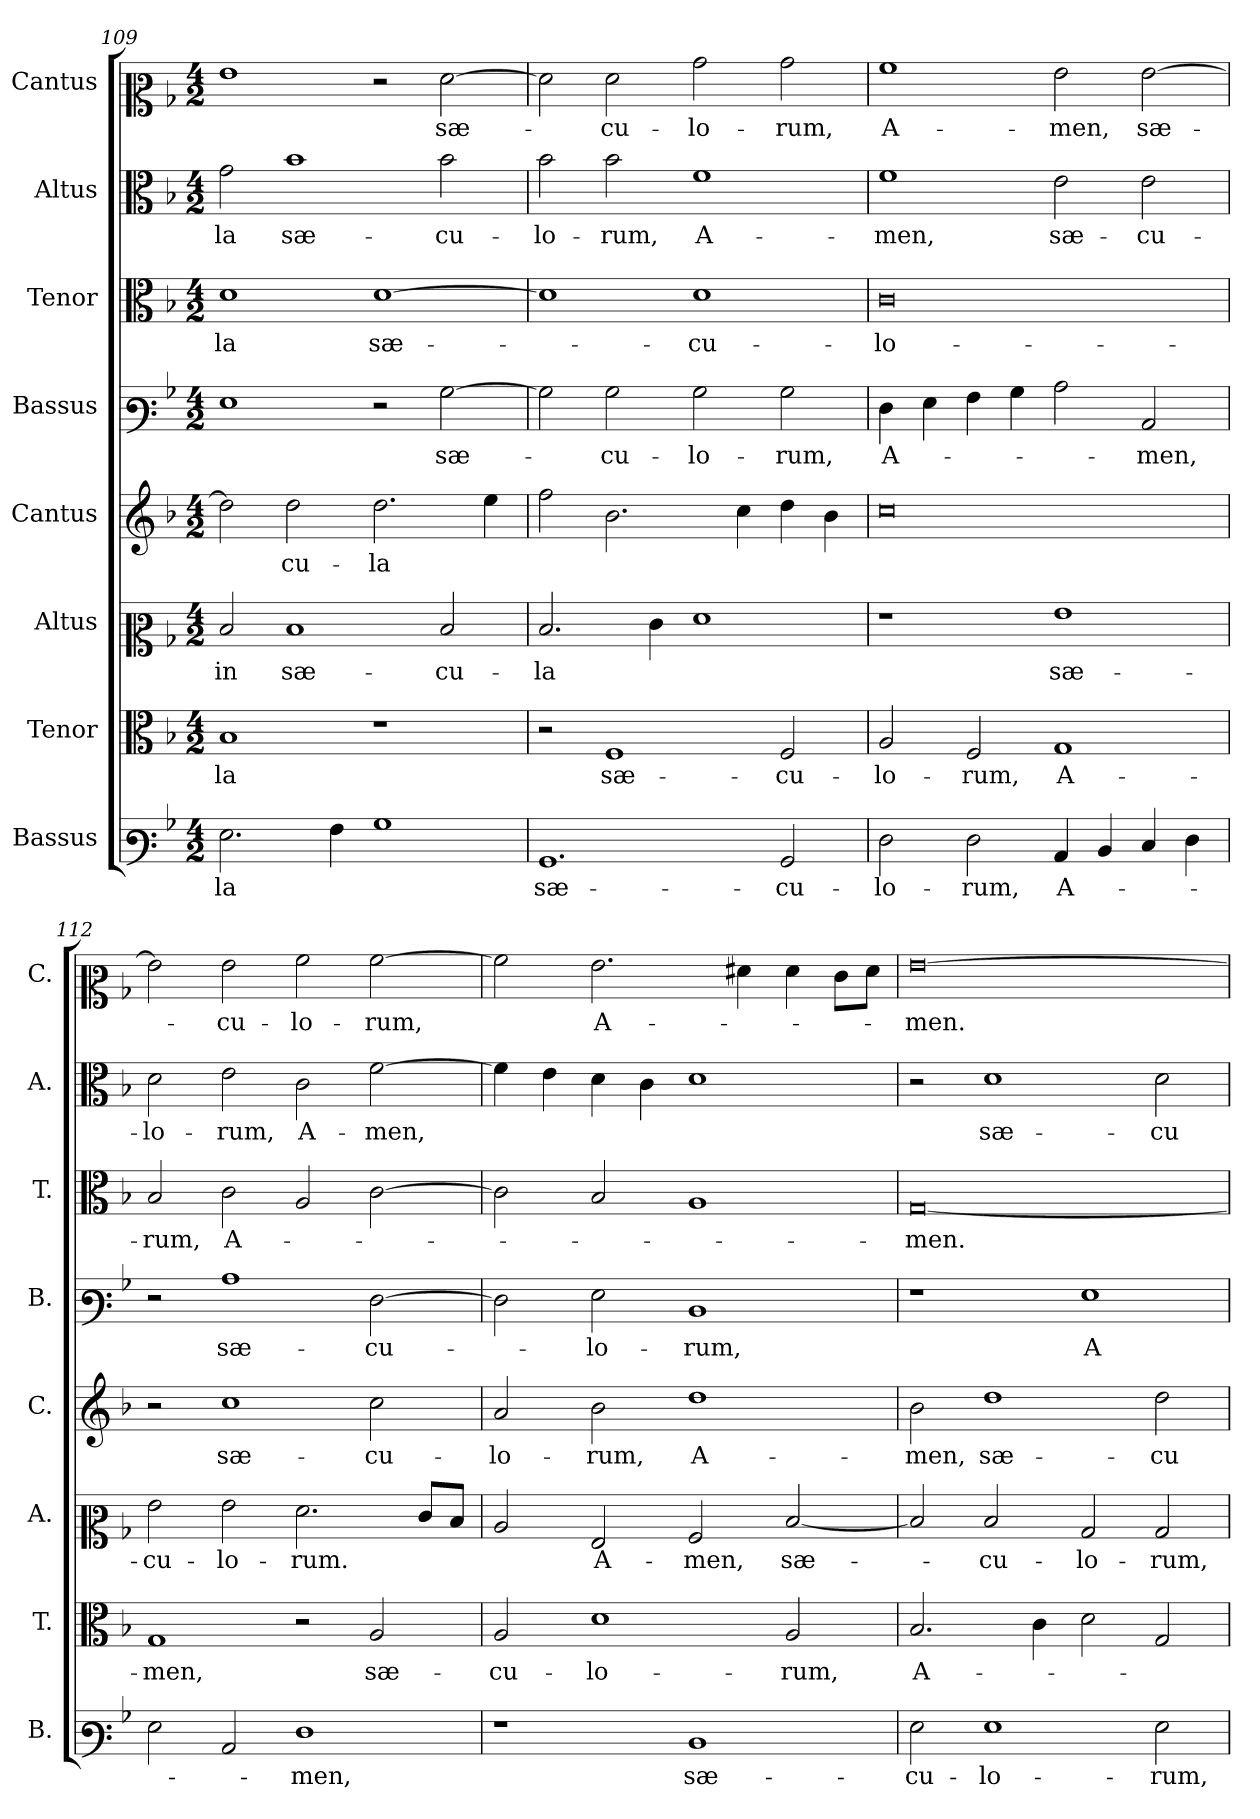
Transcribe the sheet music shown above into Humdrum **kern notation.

**kern	**text	**kern	**text	**kern	**text	**kern	**text	**kern	**text	**kern	**text	**kern	**text	**kern	**text
*part8	*part8	*part7	*part7	*part6	*part6	*part5	*part5	*part4	*part4	*part3	*part3	*part2	*part2	*part1	*part1
*staff8	*staff8	*staff7	*staff7	*staff6	*staff6	*staff5	*staff5	*staff4	*staff4	*staff3	*staff3	*staff2	*staff2	*staff1	*staff1
*I"Bassus	*	*I"Tenor	*	*I"Altus	*	*I"Cantus	*	*I"Bassus	*	*I"Tenor	*	*I"Altus	*	*I"Cantus	*
*I'B.	*	*I'T.	*	*I'A.	*	*I'C.	*	*I'B.	*	*I'T.	*	*I'A.	*	*I'C.	*
*clefF3	*	*clefC3	*	*clefC2	*	*clefG2	*	*clefF3	*	*clefC3	*	*clefC3	*	*clefC2	*
*k[b-]	*	*k[b-]	*	*k[b-]	*	*k[b-]	*	*k[b-]	*	*k[b-]	*	*k[b-]	*	*k[b-]	*
*M4/2	*	*M4/2	*	*M4/2	*	*M4/2	*	*M4/2	*	*M4/2	*	*M4/2	*	*M4/2	*
=109	=109	=109	=109	=109	=109	=109	=109	=109	=109	=109	=109	=109	=109	=109	=109
2.G\	-la	1B-	-la	2d/	in	2dd\]	.	1G	.	1d	-la	2g\	-la	1g	.
.	.	.	.	1d	sæ-	2dd\	-cu-	.	.	.	.	1b-	sæ-	.	.
4A\	.	.	.	.	.	.	.	.	.	.	.	.	.	.	.
1B-	.	1r	.	.	.	2.dd\	-la	2r	.	[1d	sæ-	.	.	2r	.
.	.	.	.	2d/	-cu-	.	.	[2B-\	sæ-	.	.	2b-\	-cu-	[2f\	sæ-
.	.	.	.	.	.	4ee\	.	.	.	.	.	.	.	.	.
=110	=110	=110	=110	=110	=110	=110	=110	=110	=110	=110	=110	=110	=110	=110	=110
1.BB-	sæ-	2r	.	2.d/	-la	2ff\	.	2B-\]	.	1d]	.	2b-\	-lo-	2f\]	.
.	.	1F	sæ-	.	.	2.b-\	.	2B-\	-cu-	.	.	2b-\	-rum,	2f\	-cu-
.	.	.	.	4e\	.	.	.	.	.	.	.	.	.	.	.
.	.	.	.	1f	.	.	.	2B-\	-lo-	1d	-cu-	1f	A-	2b-\	-lo-
.	.	.	.	.	.	4cc\	.	.	.	.	.	.	.	.	.
2BB-/	-cu-	2F/	-cu-	.	.	4dd\	.	2B-\	-rum,	.	.	.	.	2b-\	-rum,
.	.	.	.	.	.	4b-\	.	.	.	.	.	.	.	.	.
=111	=111	=111	=111	=111	=111	=111	=111	=111	=111	=111	=111	=111	=111	=111	=111
2F\	-lo-	2A/	-lo-	1r	.	0cc	.	4F\	A-	0c	-lo-	1f	-men,	1a	A-
.	.	.	.	.	.	.	.	4G\	.	.	.	.	.	.	.
2F\	-rum,	2F/	-rum,	.	.	.	.	4A\	.	.	.	.	.	.	.
.	.	.	.	.	.	.	.	4B-\	.	.	.	.	.	.	.
4C/	A-	1G	A-	1g	sæ-	.	.	2c\	.	.	.	2e\	sæ-	2g\	-men,
4D/	.	.	.	.	.	.	.	.	.	.	.	.	.	.	.
4E/	.	.	.	.	.	.	.	2C/	-men,	.	.	2e\	-cu-	[2g\	sæ-
4F\	.	.	.	.	.	.	.	.	.	.	.	.	.	.	.
=112	=112	=112	=112	=112	=112	=112	=112	=112	=112	=112	=112	=112	=112	=112	=112
2G\	.	1G	-men,	2g\	-cu-	2r	.	2r	.	2B-/	-rum,	2d\	-lo-	2g\]	.
2C/	.	.	.	2g\	-lo-	1cc	sæ-	1c	sæ-	2c\	A-	2e\	-rum,	2g\	-cu-
1F	-men,	2r	.	2.f\	-rum.	.	.	.	.	2A/	.	2c\	A-	2a\	-lo-
.	.	2A/	sæ-	.	.	2cc\	-cu-	[2F\	-cu-	[2c\	.	[2f\	-men,	[2a\	-rum,
.	.	.	.	8e/L	.	.	.	.	.	.	.	.	.	.	.
.	.	.	.	8d/J	.	.	.	.	.	.	.	.	.	.	.
=113	=113	=113	=113	=113	=113	=113	=113	=113	=113	=113	=113	=113	=113	=113	=113
1r	.	2A/	-cu-	2c/	.	2a/	-lo-	2F\]	.	2c\]	.	4f\]	.	2a\]	.
.	.	.	.	.	.	.	.	.	.	.	.	4e\	.	.	.
.	.	1d	-lo-	2G/	A-	2b-\	-rum,	2G\	-lo-	2B-/	.	4d\	.	2.g\	A-
.	.	.	.	.	.	.	.	.	.	.	.	4c\	.	.	.
1D	sæ-	.	.	2A/	-men,	1dd	A-	1D	-rum,	1A	.	1d	.	.	.
.	.	.	.	.	.	.	.	.	.	.	.	.	.	4f#X\	.
.	.	2A/	-rum,	[2d/	sæ-	.	.	.	.	.	.	.	.	4f#\	.
.	.	.	.	.	.	.	.	.	.	.	.	.	.	8e\L	.
.	.	.	.	.	.	.	.	.	.	.	.	.	.	8f#\J	.
=114	=114	=114	=114	=114	=114	=114	=114	=114	=114	=114	=114	=114	=114	=114	=114
2G\	-cu-	2.B-/	A-	2d/]	.	2b-\	-men,	1r	.	[0G	-men.	2r	.	[0g	-men.
1G	-lo-	.	.	2d/	-cu-	1dd	sæ-	.	.	.	.	1d	sæ-	.	.
.	.	4c\	.	.	.	.	.	.	.	.	.	.	.	.	.
.	.	2d\	.	2B-/	-lo-	.	.	1G	A-	.	.	.	.	.	.
2G\	-rum,	2G/	.	2B-/	-rum,	2dd\	-cu-	.	.	.	.	2d\	-cu-	.	.
=	=	=	=	=	=	=	=	=	=	=	=	=	=	=	=
*-	*-	*-	*-	*-	*-	*-	*-	*-	*-	*-	*-	*-	*-	*-	*-
